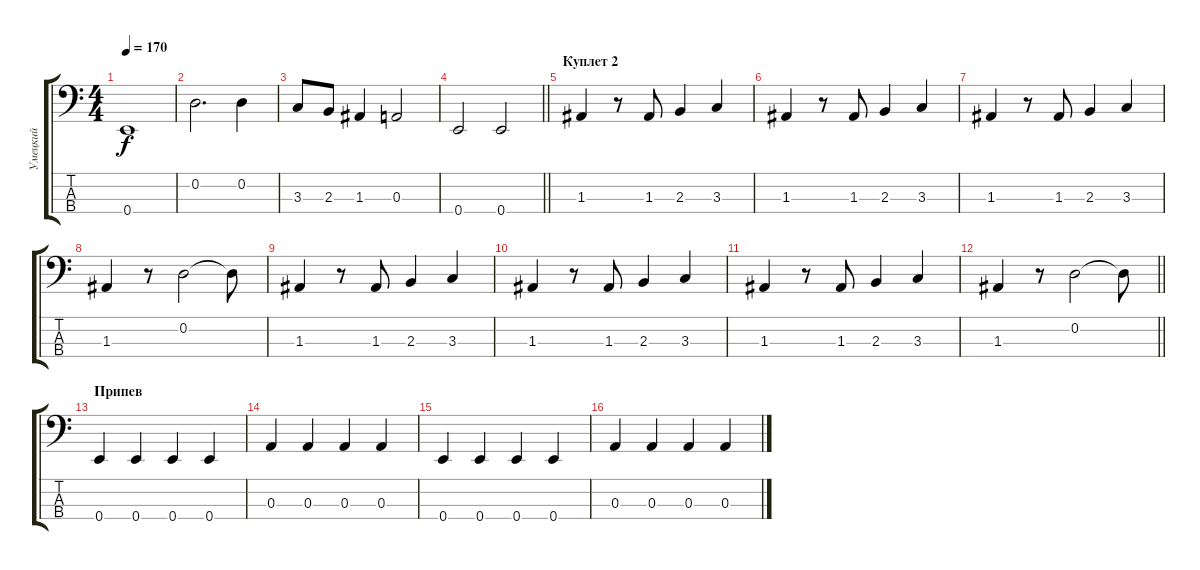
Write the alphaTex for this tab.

\track ("Умецкий" "Умецкий") {instrument slapbass1}
\staff {score tabs}
\tuning (G2 D2 A1 E1) {hide}
\ts (4 4)
\tempo 170
\clef f4
\ks c
0.4.1{dy f} |
0.2.2{d} 0.2.4 |
3.3.8 2.3.8 1.3.4 0.3.2 |
\barLineRight lightlight
0.4.2 0.4.2 |
\section ("" "Куплет 2")
1.3.4 r.8 1.3.8 2.3.4 3.3.4 |
1.3.4 r.8 1.3.8 2.3.4 3.3.4 |
1.3.4 r.8 1.3.8 2.3.4 3.3.4 |
1.3.4 r.8 0.2.2 0.2{t}.8 |
1.3.4 r.8 1.3.8 2.3.4 3.3.4 |
1.3.4 r.8 1.3.8 2.3.4 3.3.4 |
1.3.4 r.8 1.3.8 2.3.4 3.3.4 |
\barLineRight lightlight
1.3.4 r.8 0.2.2 0.2{t}.8 |
\section ("" "Припев")
0.4.4 0.4.4 0.4.4 0.4.4 |
0.3.4 0.3.4 0.3.4 0.3.4 |
0.4.4 0.4.4 0.4.4 0.4.4 |
0.3.4 0.3.4 0.3.4 0.3.4
